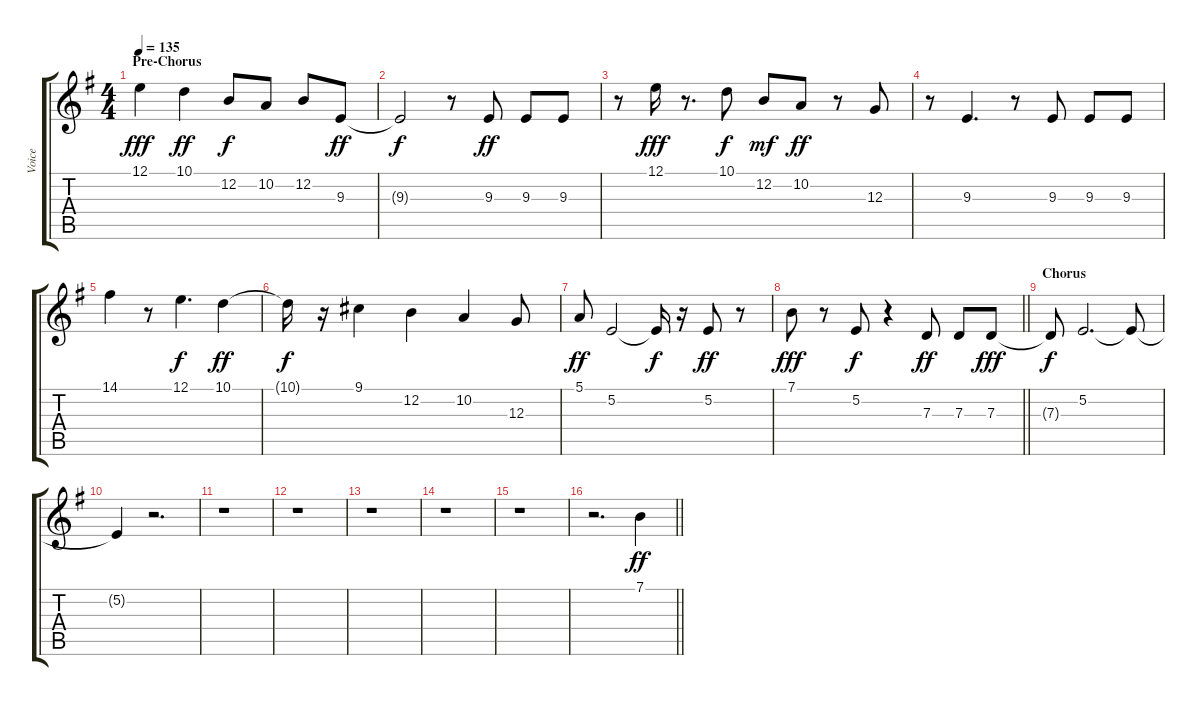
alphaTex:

\track ("Voice" "Voice") {instrument flute}
\staff {score tabs}
\tuning (E4 B3 G3 D3 A2 E2) {hide}
\ts (4 4)
\section ("" "Pre-Chorus")
\tempo 135
\clef g2
\ks g
12.1.4{dy fff} 10.1.4{dy ff} 12.2.8{dy f} 10.2.8 12.2.8 9.3.8{dy ff} |
9.3{t}.2{dy f} r.8 9.3.8{dy ff} 9.3.8 9.3.8 |
r.8 12.1.16{dy fff} r.8{d} 10.1.8{dy f} 12.2.8{dy mf} 10.2.8{dy ff} r.8 12.3.8 |
r.8 9.3.4{d} r.8 9.3.8 9.3.8 9.3.8 |
14.1.4 r.8 12.1.4{d dy f} 10.1.4{dy ff} |
10.1{t}.16{dy f} r.16 9.1.4 12.2.4 10.2.4 12.3.8 |
5.1.8{dy ff} 5.2.2 5.2{t}.16{dy f} r.16 5.2.8{dy ff} r.8 |
\barLineRight lightlight
7.1.8{dy fff} r.8 5.2.8{dy f} r.4 7.3.8{dy ff} 7.3.8 7.3.8{dy fff} |
\section ("" "Chorus")
7.3{t}.8{dy f} 5.2.2{d} 5.2{t}.8 |
5.2{t}.4 r.2{d} |
r.1 |
r.1 |
r.1 |
r.1 |
r.1 |
\barLineRight lightlight
r.2{d} 7.1.4{dy ff}
